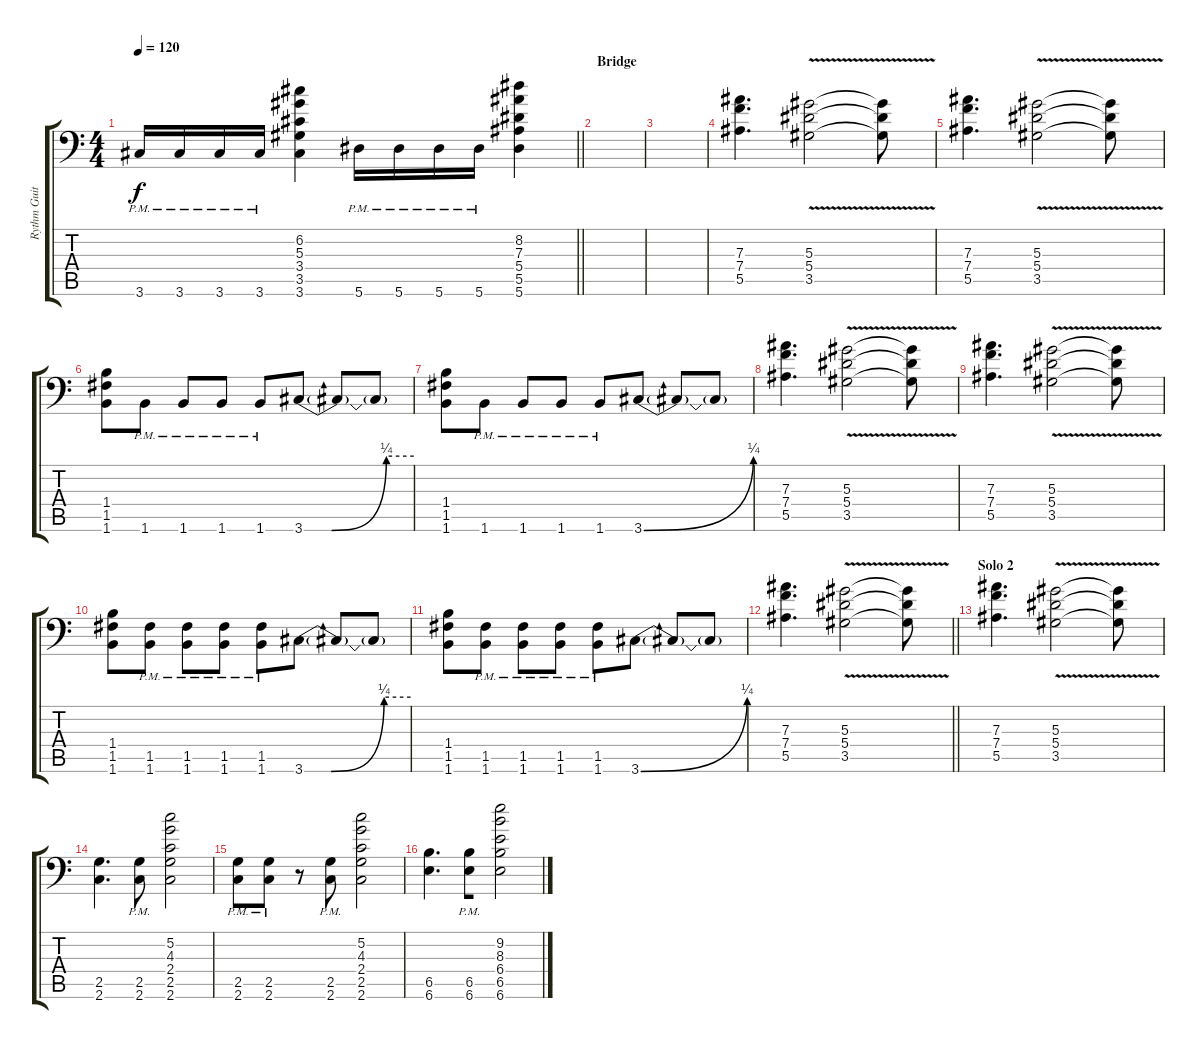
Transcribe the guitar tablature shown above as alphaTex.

\track ("Rythm Guitar 2" "Rythm Guit") {instrument distortionguitar}
\staff {score tabs}
\tuning (C4 G3 Eb3 Bb2 F2 Bb1) {hide}
\ts (4 4)
\tempo 120
\clef f4
\barLineRight lightlight
\ks c
3.6{pm}.16{dy f} 3.6{pm}.16 3.6{pm}.16 3.6{pm}.16 (6.2 5.3 3.4 3.5 3.6).4{beam merge} 5.6{pm}.16 5.6{pm}.16{beam merge} 5.6{pm}.16 5.6{pm}.16{beam merge} (8.2 7.3 5.4 5.5 5.6).4 |
\section ("" "Bridge")
|
|
(7.3 7.4 5.5).4{d} (5.3{v} 5.4{v} 3.5{v}).2 (5.3{t} 5.4{t} 3.5{t}).8 |
(7.3 7.4 5.5).4{d} (5.3{v} 5.4{v} 3.5{v}).2 (5.3{t} 5.4{t} 3.5{t}).8 |
(1.4 1.5 1.6).8 1.6{pm}.8 1.6{pm}.8 1.6{pm}.8 1.6{pm}.8{beam merge} 3.6{be (custom 0 0 15 0 45 1 60 1)}.8 3.6{t}.8 3.6{t}.8 |
(1.4 1.5 1.6).8 1.6{pm}.8 1.6{pm}.8 1.6{pm}.8 1.6{pm}.8{beam merge} 3.6{be (bend 0 0 60 1)}.8 3.6{t}.8 3.6{t}.8 |
(7.3 7.4 5.5).4{d} (5.3{v} 5.4{v} 3.5{v}).2 (5.3{t} 5.4{t} 3.5{t}).8 |
(7.3 7.4 5.5).4{d} (5.3{v} 5.4{v} 3.5{v}).2 (5.3{t} 5.4{t} 3.5{t}).8 |
(1.4 1.5 1.6).8 (1.5{pm} 1.6{pm}).8 (1.5{pm} 1.6{pm}).8 (1.5{pm} 1.6{pm}).8 (1.5{pm} 1.6{pm}).8{beam merge} 3.6{be (custom 0 0 15 0 45 1 60 1)}.8 3.6{t}.8 3.6{t}.8 |
(1.4 1.5 1.6).8 (1.5{pm} 1.6{pm}).8 (1.5{pm} 1.6{pm}).8 (1.5{pm} 1.6{pm}).8 (1.5{pm} 1.6{pm}).8{beam merge} 3.6{be (bend 0 0 60 1)}.8 3.6{t}.8 3.6{t}.8 |
\barLineRight lightlight
(7.3 7.4 5.5).4{d} (5.3{v} 5.4{v} 3.5{v}).2 (5.3{t} 5.4{t} 3.5{t}).8 |
\section ("" "Solo 2")
(7.3 7.4 5.5).4{d} (5.3{v} 5.4{v} 3.5{v}).2 (5.3{t} 5.4{t} 3.5{t}).8 |
(2.5 2.6).4{d} (2.5{pm} 2.6{pm}).8 (5.2 4.3 2.4 2.5 2.6).2 |
(2.5{pm} 2.6{pm}).8 (2.5{pm} 2.6{pm}).8 r.8{beam merge} (2.5{pm} 2.6{pm}).8 (5.2 4.3 2.4 2.5 2.6).2 |
(6.5 6.6).4{d} (6.5{pm} 6.6{pm}).8{beam merge} (9.2 8.3 6.4 6.5 6.6).2
